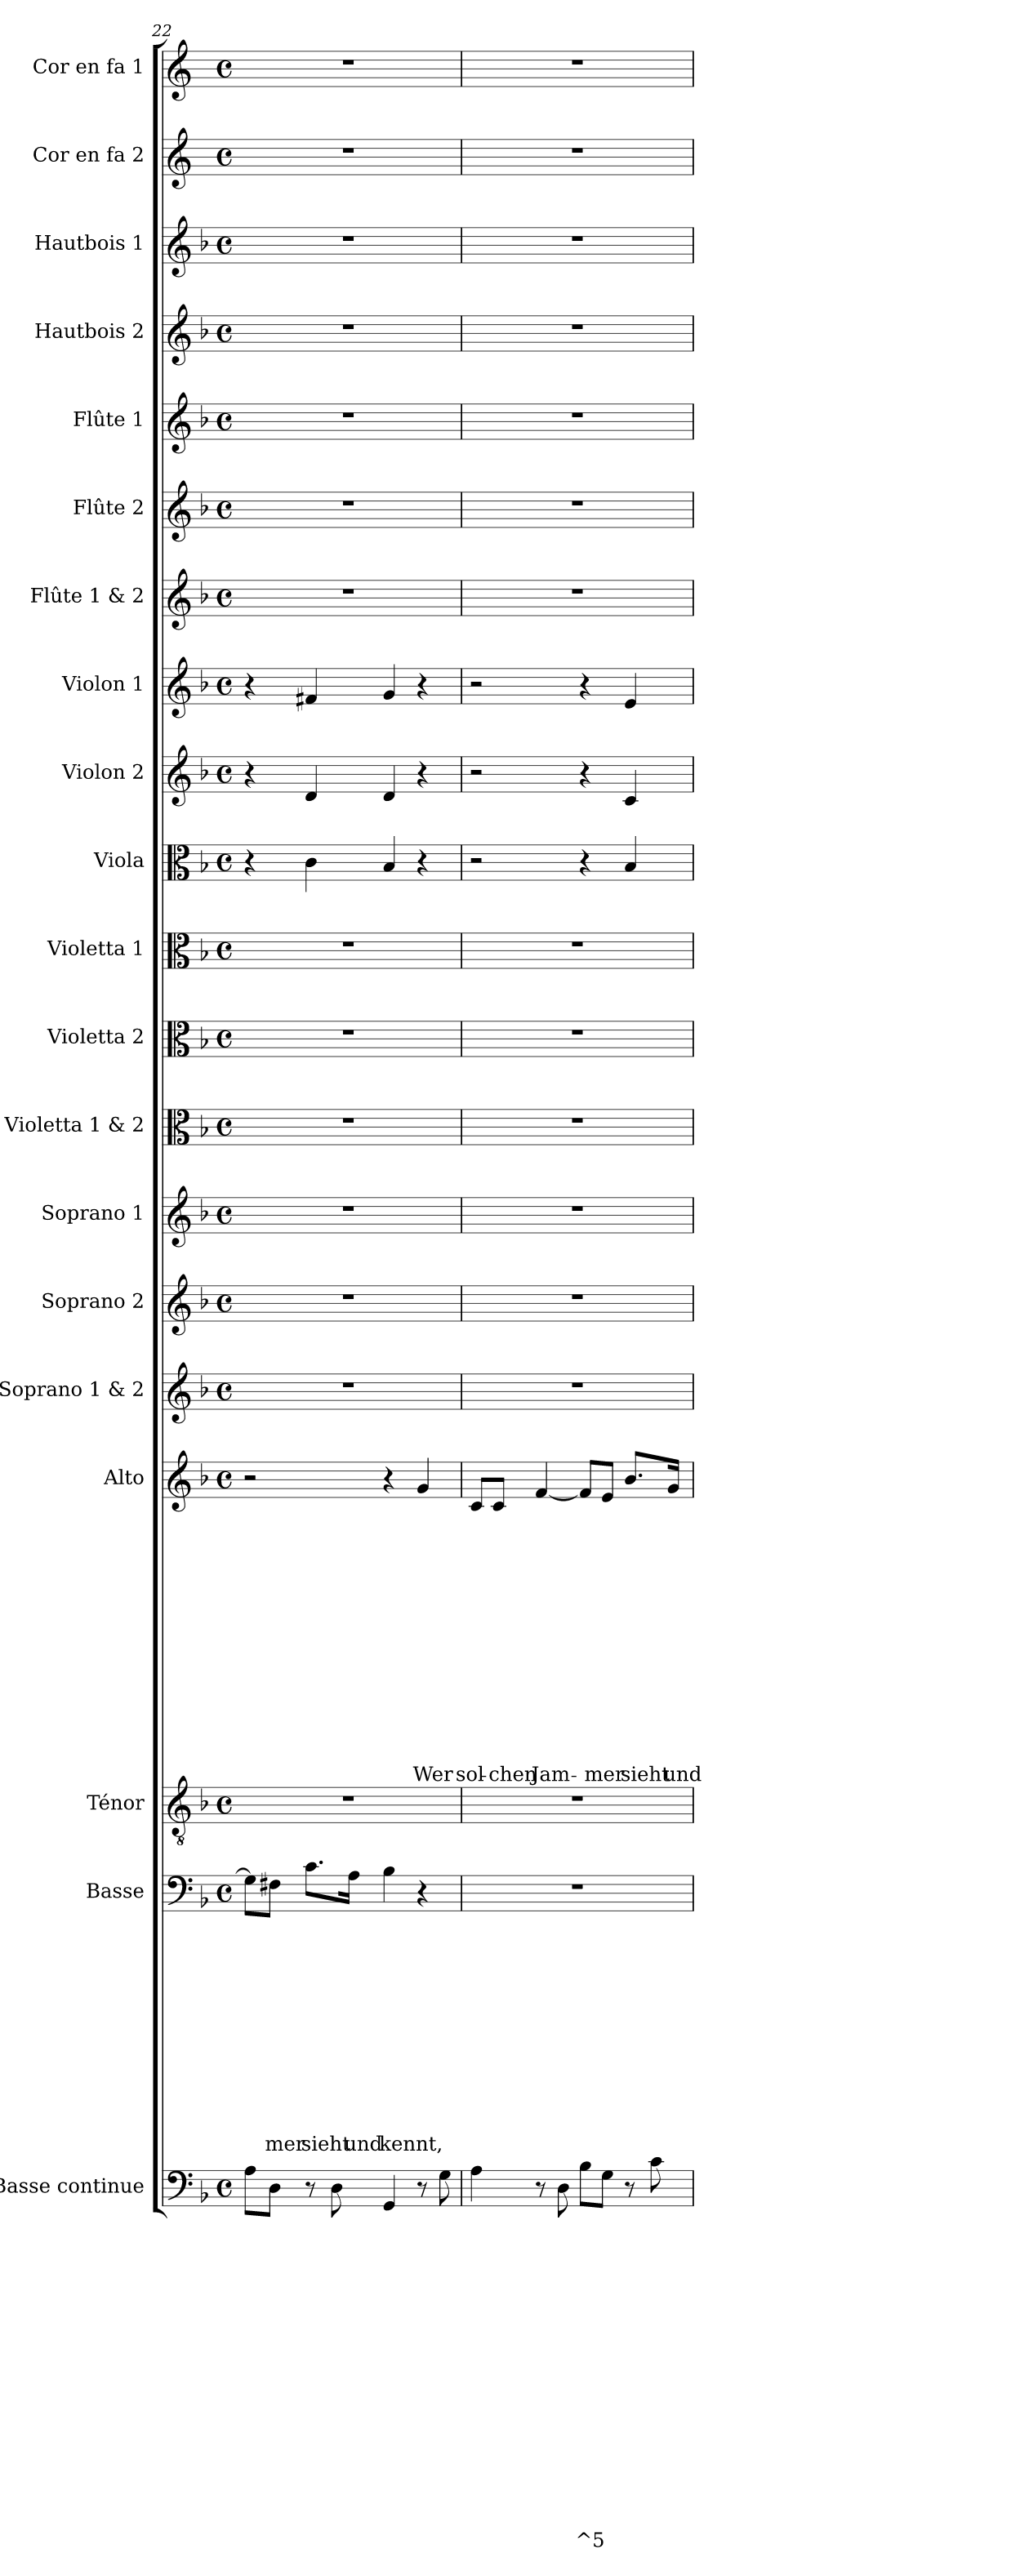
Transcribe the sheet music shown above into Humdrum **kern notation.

**kern	**text	**text	**text	**text	**text	**text	**text	**text	**text	**text	**text	**text	**text	**text	**text	**text	**text	**kern	**text	**text	**text	**text	**text	**text	**text	**text	**text	**text	**text	**text	**kern	**kern	**text	**text	**text	**text	**text	**text	**text	**text	**text	**text	**text	**text	**text	**text	**kern	**kern	**kern	**kern	**kern	**kern	**kern	**kern	**kern	**kern	**kern	**kern	**kern	**kern	**kern	**kern
*part20	*part20	*part20	*part20	*part20	*part20	*part20	*part20	*part20	*part20	*part20	*part20	*part20	*part20	*part20	*part20	*part20	*part20	*part19	*part19	*part19	*part19	*part19	*part19	*part19	*part19	*part19	*part19	*part19	*part19	*part19	*part18	*part17	*part17	*part17	*part17	*part17	*part17	*part17	*part17	*part17	*part17	*part17	*part17	*part17	*part17	*part17	*part16	*part15	*part14	*part13	*part12	*part11	*part10	*part9	*part8	*part7	*part6	*part5	*part4	*part3	*part2	*part1
*staff20	*staff20	*staff20	*staff20	*staff20	*staff20	*staff20	*staff20	*staff20	*staff20	*staff20	*staff20	*staff20	*staff20	*staff20	*staff20	*staff20	*staff20	*staff19	*staff19	*staff19	*staff19	*staff19	*staff19	*staff19	*staff19	*staff19	*staff19	*staff19	*staff19	*staff19	*staff18	*staff17	*staff17	*staff17	*staff17	*staff17	*staff17	*staff17	*staff17	*staff17	*staff17	*staff17	*staff17	*staff17	*staff17	*staff17	*staff16	*staff15	*staff14	*staff13	*staff12	*staff11	*staff10	*staff9	*staff8	*staff7	*staff6	*staff5	*staff4	*staff3	*staff2	*staff1
*I"Basse continue	*	*	*	*	*	*	*	*	*	*	*	*	*	*	*	*	*	*I"Basse	*	*	*	*	*	*	*	*	*	*	*	*	*I"Ténor	*I"Alto	*	*	*	*	*	*	*	*	*	*	*	*	*	*	*I"Soprano 1 & 2	*I"Soprano 2	*I"Soprano 1	*I"Violetta 1 & 2	*I"Violetta 2	*I"Violetta 1	*I"Viola	*I"Violon 2	*I"Violon 1	*I"Flûte 1 & 2	*I"Flûte 2	*I"Flûte 1	*I"Hautbois 2	*I"Hautbois 1	*I"Cor en fa 2	*I"Cor en fa 1
*I'BC	*	*	*	*	*	*	*	*	*	*	*	*	*	*	*	*	*	*I'Bas	*	*	*	*	*	*	*	*	*	*	*	*	*I'T	*I'A	*	*	*	*	*	*	*	*	*	*	*	*	*	*	*	*I'S 2	*I'S 1	*	*I'Vta 2	*I'Vta 1	*I'Vla	*I'Vln 2	*I'Vln 1	*	*I'Fl 2	*I'Fl 1	*I'Hb 2	*I'Hb 1	*I'Cor 2	*I'Cor 1
*clefF4	*	*	*	*	*	*	*	*	*	*	*	*	*	*	*	*	*	*clefF4	*	*	*	*	*	*	*	*	*	*	*	*	*clefGv2	*clefG2	*	*	*	*	*	*	*	*	*	*	*	*	*	*	*clefG2	*clefG2	*clefG2	*clefC3	*clefC3	*clefC3	*clefC3	*clefG2	*clefG2	*clefG2	*clefG2	*clefG2	*clefG2	*clefG2	*clefG2	*clefG2
*ITrd7c12	*	*	*	*	*	*	*	*	*	*	*	*	*	*	*	*	*	*	*	*	*	*	*	*	*	*	*	*	*	*	*	*	*	*	*	*	*	*	*	*	*	*	*	*	*	*	*	*	*	*	*	*	*	*	*	*	*	*	*	*	*ITrd4c7	*ITrd4c7
*k[b-]	*	*	*	*	*	*	*	*	*	*	*	*	*	*	*	*	*	*k[b-]	*	*	*	*	*	*	*	*	*	*	*	*	*k[b-]	*k[b-]	*	*	*	*	*	*	*	*	*	*	*	*	*	*	*k[b-]	*k[b-]	*k[b-]	*k[b-]	*k[b-]	*k[b-]	*k[b-]	*k[b-]	*k[b-]	*k[b-]	*k[b-]	*k[b-]	*k[b-]	*k[b-]	*k[b-]	*k[b-]
*F:	*	*	*	*	*	*	*	*	*	*	*	*	*	*	*	*	*	*F:	*	*	*	*	*	*	*	*	*	*	*	*	*F:	*F:	*	*	*	*	*	*	*	*	*	*	*	*	*	*	*F:	*F:	*F:	*F:	*F:	*F:	*F:	*F:	*F:	*F:	*F:	*F:	*F:	*F:	*F:	*F:
*M4/4	*	*	*	*	*	*	*	*	*	*	*	*	*	*	*	*	*	*M4/4	*	*	*	*	*	*	*	*	*	*	*	*	*M4/4	*M4/4	*	*	*	*	*	*	*	*	*	*	*	*	*	*	*M4/4	*M4/4	*M4/4	*M4/4	*M4/4	*M4/4	*M4/4	*M4/4	*M4/4	*M4/4	*M4/4	*M4/4	*M4/4	*M4/4	*M4/4	*M4/4
*met(c)	*	*	*	*	*	*	*	*	*	*	*	*	*	*	*	*	*	*met(c)	*	*	*	*	*	*	*	*	*	*	*	*	*met(c)	*met(c)	*	*	*	*	*	*	*	*	*	*	*	*	*	*	*met(c)	*met(c)	*met(c)	*met(c)	*met(c)	*met(c)	*met(c)	*met(c)	*met(c)	*met(c)	*met(c)	*met(c)	*met(c)	*met(c)	*met(c)	*met(c)
=22	=22	=22	=22	=22	=22	=22	=22	=22	=22	=22	=22	=22	=22	=22	=22	=22	=22	=22	=22	=22	=22	=22	=22	=22	=22	=22	=22	=22	=22	=22	=22	=22	=22	=22	=22	=22	=22	=22	=22	=22	=22	=22	=22	=22	=22	=22	=22	=22	=22	=22	=22	=22	=22	=22	=22	=22	=22	=22	=22	=22	=22	=22
8AA\L	.	.	.	.	.	.	.	.	.	.	.	.	.	.	.	.	.	8G\L]	.	.	.	.	.	.	.	.	.	.	.	.	1r	2r	.	.	.	.	.	.	.	.	.	.	.	.	.	.	1r	1r	1r	1r	1r	1r	4r	4r	4r	1r	1r	1r	1r	1r	1r	1r
!	!	!	!	!	!	!	!	!	!	!	!	!	!	!	!	!	!	!	!	!	!	!	!	!	!	!	!	!	!	!LO:LY:b	!	!	!	!	!	!	!	!	!	!	!	!	!	!	!	!	!	!	!	!	!	!	!	!	!	!	!	!	!	!	!	!
8DD\J	.	.	.	.	.	.	.	.	.	.	.	.	.	.	.	.	.	8F#X\J	.	.	.	.	.	.	.	.	.	.	.	-mer	.	.	.	.	.	.	.	.	.	.	.	.	.	.	.	.	.	.	.	.	.	.	.	.	.	.	.	.	.	.	.	.
!	!	!	!	!	!	!	!	!	!	!	!	!	!	!	!	!	!	!	!	!	!	!	!	!	!	!	!	!	!	!LO:LY:b	!	!	!	!	!	!	!	!	!	!	!	!	!	!	!	!	!	!	!	!	!	!	!	!	!	!	!	!	!	!	!	!
8r	.	.	.	.	.	.	.	.	.	.	.	.	.	.	.	.	.	8.c\L	.	.	.	.	.	.	.	.	.	.	.	sieht	.	.	.	.	.	.	.	.	.	.	.	.	.	.	.	.	.	.	.	.	.	.	4c\	4d/	4f#X/	.	.	.	.	.	.	.
8DD\	.	.	.	.	.	.	.	.	.	.	.	.	.	.	.	.	.	.	.	.	.	.	.	.	.	.	.	.	.	.	.	.	.	.	.	.	.	.	.	.	.	.	.	.	.	.	.	.	.	.	.	.	.	.	.	.	.	.	.	.	.	.
!	!	!	!	!	!	!	!	!	!	!	!	!	!	!	!	!	!	!	!	!	!	!	!	!	!	!	!	!	!	!LO:LY:b	!	!	!	!	!	!	!	!	!	!	!	!	!	!	!	!	!	!	!	!	!	!	!	!	!	!	!	!	!	!	!	!
.	.	.	.	.	.	.	.	.	.	.	.	.	.	.	.	.	.	16A\Jk	.	.	.	.	.	.	.	.	.	.	.	und	.	.	.	.	.	.	.	.	.	.	.	.	.	.	.	.	.	.	.	.	.	.	.	.	.	.	.	.	.	.	.	.
!	!	!	!	!	!	!	!	!	!	!	!	!	!	!	!	!	!	!	!	!	!	!	!	!	!	!	!	!	!	!LO:LY:b	!	!	!	!	!	!	!	!	!	!	!	!	!	!	!	!	!	!	!	!	!	!	!	!	!	!	!	!	!	!	!	!
4GGG/	.	.	.	.	.	.	.	.	.	.	.	.	.	.	.	.	.	4B-\	.	.	.	.	.	.	.	.	.	.	.	kennt,	.	4r	.	.	.	.	.	.	.	.	.	.	.	.	.	.	.	.	.	.	.	.	4B-/	4d/	4g/	.	.	.	.	.	.	.
!	!	!	!	!	!	!	!	!	!	!	!	!	!	!	!	!	!	!	!	!	!	!	!	!	!	!	!	!	!	!	!	!	!	!	!	!	!	!	!	!	!	!	!	!	!	!LO:LY:b	!	!	!	!	!	!	!	!	!	!	!	!	!	!	!	!
8r	.	.	.	.	.	.	.	.	.	.	.	.	.	.	.	.	.	4r	.	.	.	.	.	.	.	.	.	.	.	.	.	4g/	.	.	.	.	.	.	.	.	.	.	.	.	.	Wer	.	.	.	.	.	.	4r	4r	4r	.	.	.	.	.	.	.
8GG\	.	.	.	.	.	.	.	.	.	.	.	.	.	.	.	.	.	.	.	.	.	.	.	.	.	.	.	.	.	.	.	.	.	.	.	.	.	.	.	.	.	.	.	.	.	.	.	.	.	.	.	.	.	.	.	.	.	.	.	.	.	.
!!LO:PB:g=z
=23	=23	=23	=23	=23	=23	=23	=23	=23	=23	=23	=23	=23	=23	=23	=23	=23	=23	=23	=23	=23	=23	=23	=23	=23	=23	=23	=23	=23	=23	=23	=23	=23	=23	=23	=23	=23	=23	=23	=23	=23	=23	=23	=23	=23	=23	=23	=23	=23	=23	=23	=23	=23	=23	=23	=23	=23	=23	=23	=23	=23	=23	=23
!	!	!	!	!	!	!	!	!	!	!	!	!	!	!	!	!	!	!	!	!	!	!	!	!	!	!	!	!	!	!	!	!	!	!	!	!	!	!	!	!	!	!	!	!	!	!LO:LY:b	!	!	!	!	!	!	!	!	!	!	!	!	!	!	!	!
4AA\	.	.	.	.	.	.	.	.	.	.	.	.	.	.	.	.	.	1r	.	.	.	.	.	.	.	.	.	.	.	.	1r	8c/L	.	.	.	.	.	.	.	.	.	.	.	.	.	sol-	1r	1r	1r	1r	1r	1r	2r	2r	2r	1r	1r	1r	1r	1r	1r	1r
!	!	!	!	!	!	!	!	!	!	!	!	!	!	!	!	!	!	!	!	!	!	!	!	!	!	!	!	!	!	!	!	!	!	!	!	!	!	!	!	!	!	!	!	!	!	!LO:LY:b	!	!	!	!	!	!	!	!	!	!	!	!	!	!	!	!
.	.	.	.	.	.	.	.	.	.	.	.	.	.	.	.	.	.	.	.	.	.	.	.	.	.	.	.	.	.	.	.	8c/J	.	.	.	.	.	.	.	.	.	.	.	.	.	-chen	.	.	.	.	.	.	.	.	.	.	.	.	.	.	.	.
!	!	!	!	!	!	!	!	!	!	!	!	!	!	!	!	!	!	!	!	!	!	!	!	!	!	!	!	!	!	!	!	!	!	!	!	!	!	!	!	!	!	!	!	!	!	!LO:LY:b	!	!	!	!	!	!	!	!	!	!	!	!	!	!	!	!
8r	.	.	.	.	.	.	.	.	.	.	.	.	.	.	.	.	.	.	.	.	.	.	.	.	.	.	.	.	.	.	.	[4f/	.	.	.	.	.	.	.	.	.	.	.	.	.	Jam-	.	.	.	.	.	.	.	.	.	.	.	.	.	.	.	.
8DD\	.	.	.	.	.	.	.	.	.	.	.	.	.	.	.	.	.	.	.	.	.	.	.	.	.	.	.	.	.	.	.	.	.	.	.	.	.	.	.	.	.	.	.	.	.	.	.	.	.	.	.	.	.	.	.	.	.	.	.	.	.	.
!	!	!	!	!	!	!	!	!	!	!	!	!	!	!	!	!	!LO:LY:b	!	!	!	!	!	!	!	!	!	!	!	!	!	!	!	!	!	!	!	!	!	!	!	!	!	!	!	!	!	!	!	!	!	!	!	!	!	!	!	!	!	!	!	!	!
8BB-\L	.	.	.	.	.	.	.	.	.	.	.	.	.	.	.	.	^5	.	.	.	.	.	.	.	.	.	.	.	.	.	.	8f/L]	.	.	.	.	.	.	.	.	.	.	.	.	.	.	.	.	.	.	.	.	4r	4r	4r	.	.	.	.	.	.	.
!	!	!	!	!	!	!	!	!	!	!	!	!	!	!	!	!	!	!	!	!	!	!	!	!	!	!	!	!	!	!	!	!	!	!	!	!	!	!	!	!	!	!	!	!	!	!LO:LY:b	!	!	!	!	!	!	!	!	!	!	!	!	!	!	!	!
8GG\J	.	.	.	.	.	.	.	.	.	.	.	.	.	.	.	.	.	.	.	.	.	.	.	.	.	.	.	.	.	.	.	8e/J	.	.	.	.	.	.	.	.	.	.	.	.	.	-mer	.	.	.	.	.	.	.	.	.	.	.	.	.	.	.	.
!	!	!	!	!	!	!	!	!	!	!	!	!	!	!	!	!	!	!	!	!	!	!	!	!	!	!	!	!	!	!	!	!	!	!	!	!	!	!	!	!	!	!	!	!	!	!LO:LY:b	!	!	!	!	!	!	!	!	!	!	!	!	!	!	!	!
8r	.	.	.	.	.	.	.	.	.	.	.	.	.	.	.	.	.	.	.	.	.	.	.	.	.	.	.	.	.	.	.	8.b-/L	.	.	.	.	.	.	.	.	.	.	.	.	.	sieht	.	.	.	.	.	.	4B-/	4c/	4e/	.	.	.	.	.	.	.
8C\	.	.	.	.	.	.	.	.	.	.	.	.	.	.	.	.	.	.	.	.	.	.	.	.	.	.	.	.	.	.	.	.	.	.	.	.	.	.	.	.	.	.	.	.	.	.	.	.	.	.	.	.	.	.	.	.	.	.	.	.	.	.
!	!	!	!	!	!	!	!	!	!	!	!	!	!	!	!	!	!	!	!	!	!	!	!	!	!	!	!	!	!	!	!	!	!	!	!	!	!	!	!	!	!	!	!	!	!	!LO:LY:b	!	!	!	!	!	!	!	!	!	!	!	!	!	!	!	!
.	.	.	.	.	.	.	.	.	.	.	.	.	.	.	.	.	.	.	.	.	.	.	.	.	.	.	.	.	.	.	.	16g/Jk	.	.	.	.	.	.	.	.	.	.	.	.	.	und	.	.	.	.	.	.	.	.	.	.	.	.	.	.	.	.
=	=	=	=	=	=	=	=	=	=	=	=	=	=	=	=	=	=	=	=	=	=	=	=	=	=	=	=	=	=	=	=	=	=	=	=	=	=	=	=	=	=	=	=	=	=	=	=	=	=	=	=	=	=	=	=	=	=	=	=	=	=	=
*-	*-	*-	*-	*-	*-	*-	*-	*-	*-	*-	*-	*-	*-	*-	*-	*-	*-	*-	*-	*-	*-	*-	*-	*-	*-	*-	*-	*-	*-	*-	*-	*-	*-	*-	*-	*-	*-	*-	*-	*-	*-	*-	*-	*-	*-	*-	*-	*-	*-	*-	*-	*-	*-	*-	*-	*-	*-	*-	*-	*-	*-	*-
